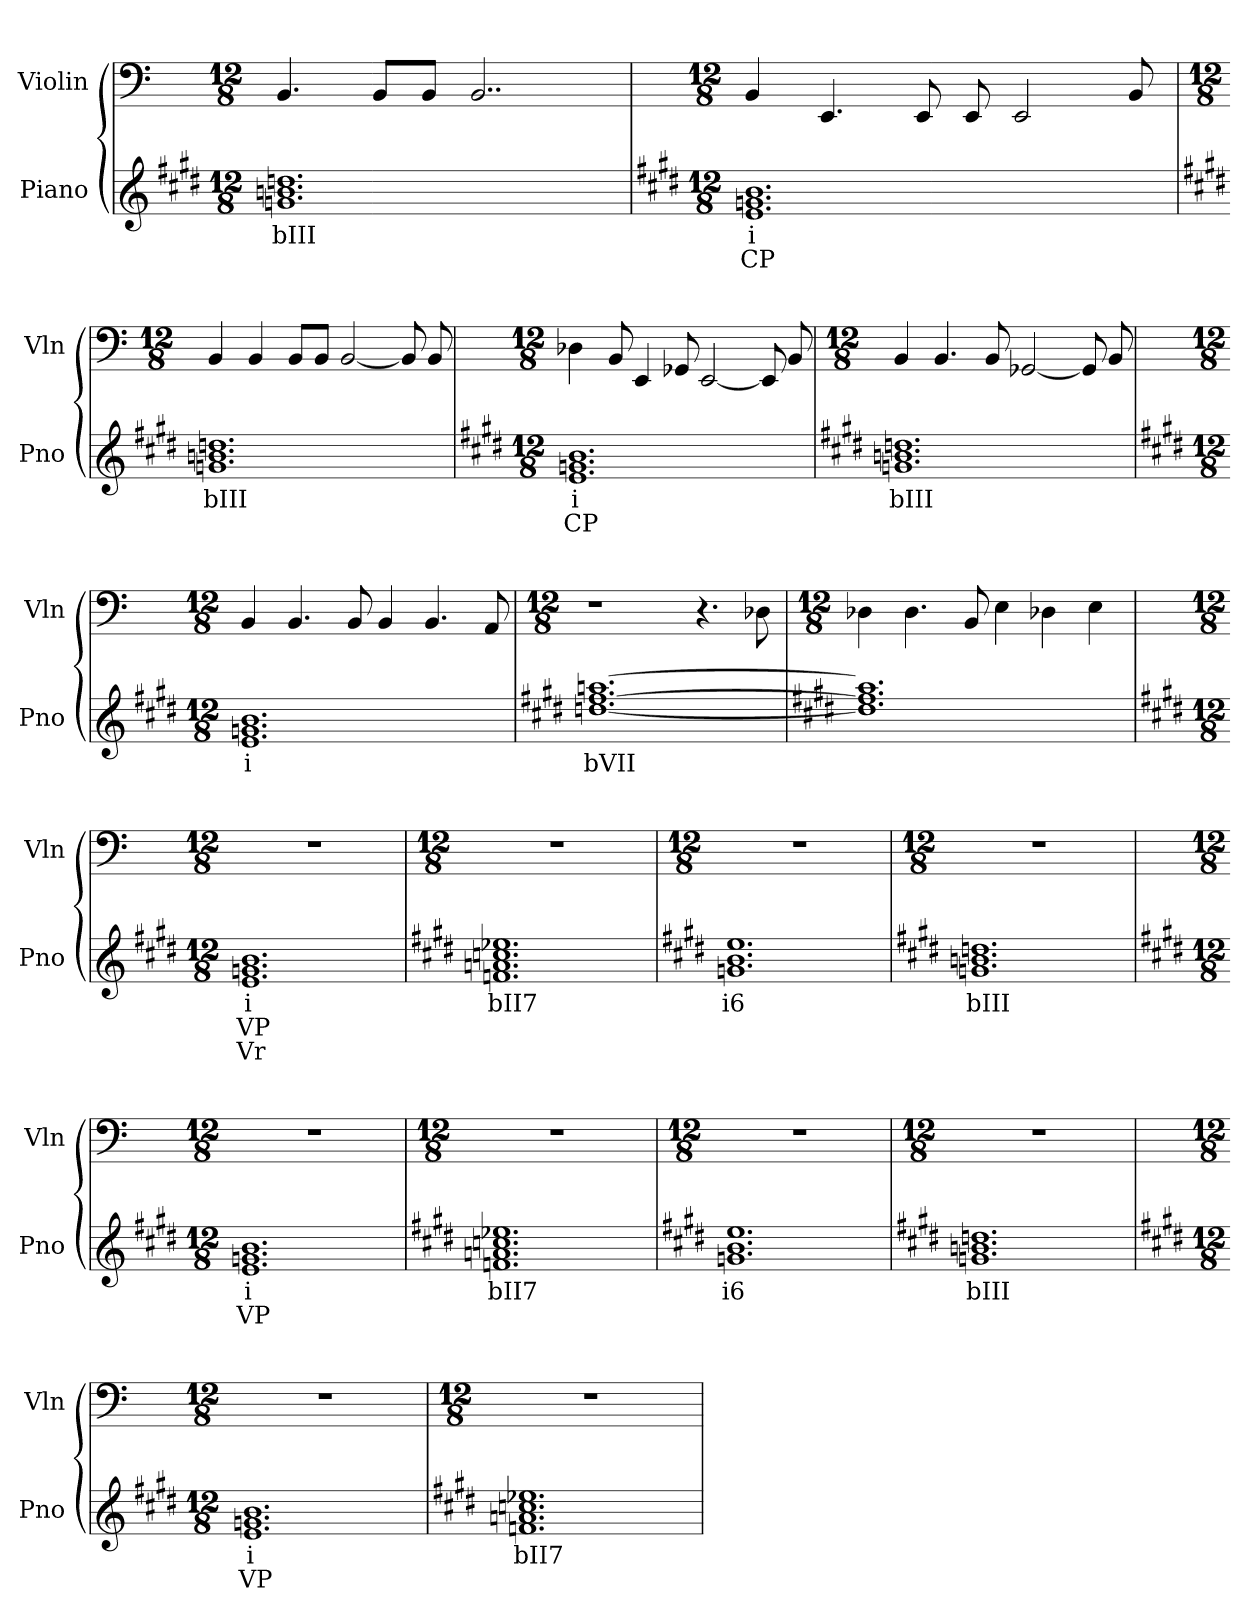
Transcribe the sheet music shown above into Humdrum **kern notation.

**kern	**text	**text	**text	**kern
*part2	*part2	*part2	*part2	*part1
*staff2	*staff2	*staff2	*staff2	*staff1
*I"Piano	*	*	*	*I"Violin
*I'Pno	*	*	*	*I'Vln
*k[f#c#g#d#]	*	*	*	*
*E:	*	*	*	*
*M12/8	*	*	*	*M12/8
=	=	=	=	=
1.gn 1.bn 1.ddn	bIII	.	.	4.BB
.	.	.	.	8BBL
.	.	.	.	8BBJ
.	.	.	.	2..BB
=	=	=	=	=
*k[f#c#g#d#]	*	*	*	*
*E:	*	*	*	*
*M12/8	*	*	*	*M12/8
1.e 1.gn 1.b	i	CP	.	4BB
.	.	.	.	4.EE
.	.	.	.	8EE
.	.	.	.	8EE
.	.	.	.	2EE
.	.	.	.	8BB
=	=	=	=	=
*k[f#c#g#d#]	*	*	*	*
*E:	*	*	*	*
*	*	*	*	*M12/8
1.gn 1.bn 1.ddn	bIII	.	.	4BB
.	.	.	.	4BB
.	.	.	.	8BBL
.	.	.	.	8BBJ
.	.	.	.	[2BB
.	.	.	.	8BB]
.	.	.	.	8BB
=	=	=	=	=
*k[f#c#g#d#]	*	*	*	*
*E:	*	*	*	*
*M12/8	*	*	*	*M12/8
1.e 1.gn 1.b	i	CP	.	4D-X
.	.	.	.	8BB
.	.	.	.	4EE
.	.	.	.	8GG-X
.	.	.	.	[2EE
.	.	.	.	8EE]
.	.	.	.	8BB
=	=	=	=	=
*k[f#c#g#d#]	*	*	*	*
*E:	*	*	*	*
*	*	*	*	*M12/8
1.gn 1.bn 1.ddn	bIII	.	.	4BB
.	.	.	.	4.BB
.	.	.	.	8BB
.	.	.	.	[2GG-X
.	.	.	.	8GG-]
.	.	.	.	8BB
=	=	=	=	=
*k[f#c#g#d#]	*	*	*	*
*E:	*	*	*	*
*M12/8	*	*	*	*M12/8
1.e 1.gn 1.b	i	.	.	4BB
.	.	.	.	4.BB
.	.	.	.	8BB
.	.	.	.	4BB
.	.	.	.	4.BB
.	.	.	.	8AA
=	=	=	=	=
*k[f#c#g#d#]	*	*	*	*
*E:	*	*	*	*
*	*	*	*	*M12/8
[1.ddn [1.ff# [1.aan	bVII	.	.	1r
.	.	.	.	4.r
.	.	.	.	8D-X
=	=	=	=	=
*k[f#c#g#d#]	*	*	*	*
*E:	*	*	*	*
*	*	*	*	*M12/8
1.ddn] 1.ff#] 1.aan]	.	.	.	4D-X
.	.	.	.	4.D-
.	.	.	.	8BB
.	.	.	.	4E
.	.	.	.	4D-X
.	.	.	.	4E
=	=	=	=	=
*k[f#c#g#d#]	*	*	*	*
*E:	*	*	*	*
*M12/8	*	*	*	*M12/8
1.e 1.gn 1.b	i	VP	Vr	1.r
=	=	=	=	=
*k[f#c#g#d#]	*	*	*	*
*E:	*	*	*	*
*	*	*	*	*M12/8
1.fn 1.an 1.ccn 1.ee-X	bII7	.	.	1.r
=	=	=	=	=
*k[f#c#g#d#]	*	*	*	*
*E:	*	*	*	*
*	*	*	*	*M12/8
1.gn 1.b 1.ee	i6	.	.	1.r
=	=	=	=	=
*k[f#c#g#d#]	*	*	*	*
*E:	*	*	*	*
*	*	*	*	*M12/8
1.gn 1.bn 1.ddn	bIII	.	.	1.r
=	=	=	=	=
*k[f#c#g#d#]	*	*	*	*
*E:	*	*	*	*
*M12/8	*	*	*	*M12/8
1.e 1.gn 1.b	i	VP	.	1.r
=	=	=	=	=
*k[f#c#g#d#]	*	*	*	*
*E:	*	*	*	*
*	*	*	*	*M12/8
1.fn 1.an 1.ccn 1.ee-X	bII7	.	.	1.r
=	=	=	=	=
*k[f#c#g#d#]	*	*	*	*
*E:	*	*	*	*
*	*	*	*	*M12/8
1.gn 1.b 1.ee	i6	.	.	1.r
=	=	=	=	=
*k[f#c#g#d#]	*	*	*	*
*E:	*	*	*	*
*	*	*	*	*M12/8
1.gn 1.bn 1.ddn	bIII	.	.	1.r
=	=	=	=	=
*k[f#c#g#d#]	*	*	*	*
*E:	*	*	*	*
*M12/8	*	*	*	*M12/8
1.e 1.gn 1.b	i	VP	.	1.r
=	=	=	=	=
*k[f#c#g#d#]	*	*	*	*
*E:	*	*	*	*
*	*	*	*	*M12/8
1.fn 1.an 1.ccn 1.ee-X	bII7	.	.	1.r
=	=	=	=	=
*-	*-	*-	*-	*-
